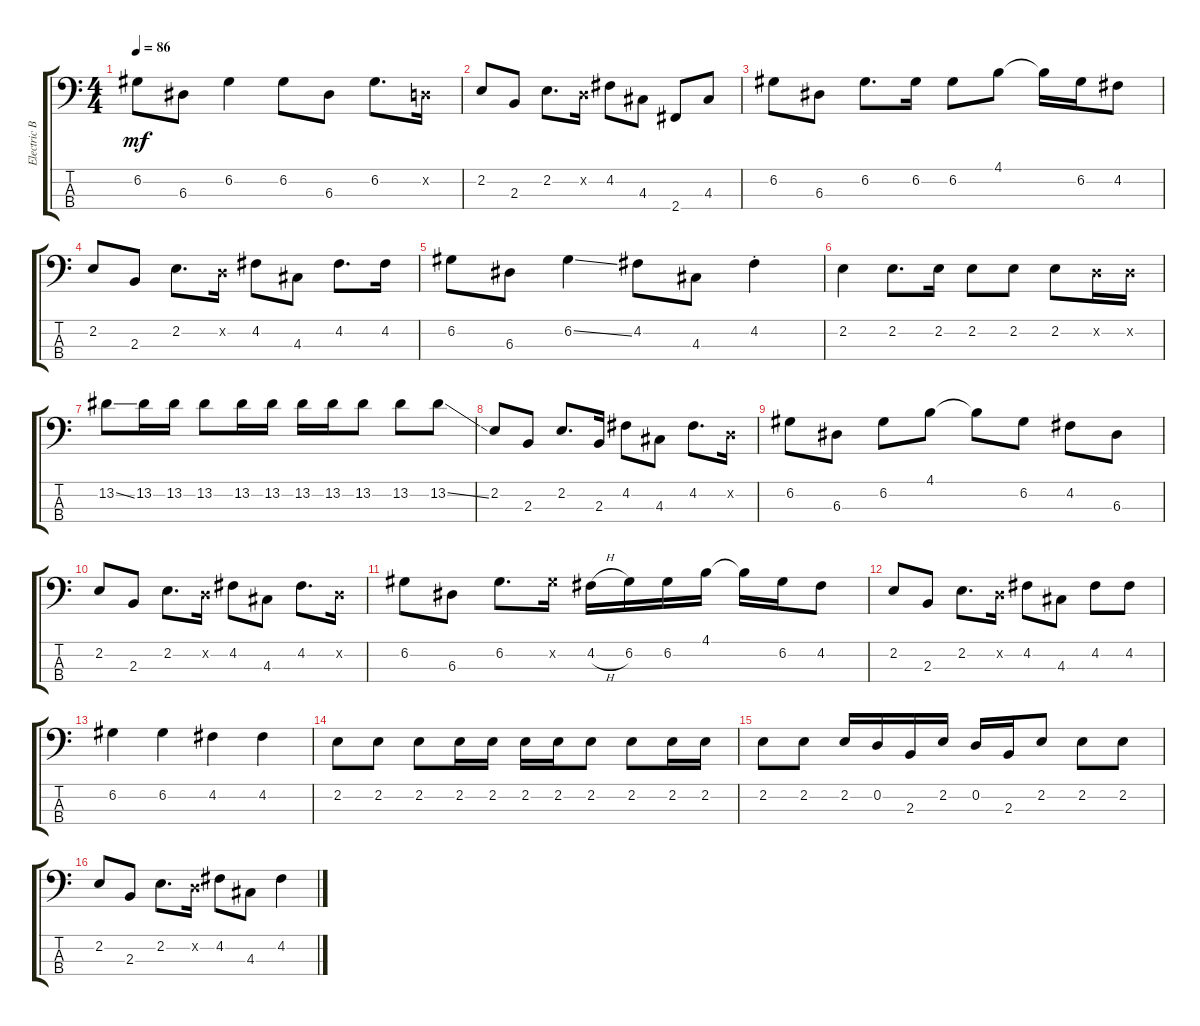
\track ("Electric Bass" "Electric B") {instrument electricbassfinger}
\staff {score tabs}
\tuning (G2 D2 A1 E1) {hide}
\ts (4 4)
\tempo 86
\clef f4
\ks c
6.2.8{dy mf} 6.3.8 6.2.4 6.2.8 6.3.8 6.2.8{d} 0.2{x}.16 |
2.2.8 2.3.8 2.2.8{d} 0.2{x}.16 4.2.8 4.3.8 2.4.8 4.3.8 |
6.2.8 6.3.8 6.2.8{d} 6.2.16 6.2.8 4.1.8 4.1{t}.16 6.2.16 4.2.8 |
2.2.8 2.3.8 2.2.8{d} 0.2{x}.16 4.2.8 4.3.8 4.2.8{d} 4.2.16 |
6.2.8 6.3.8 6.2{ss}.4 4.2.8 4.3.8 4.2{st}.4 |
2.2.4 2.2.8{d} 2.2.16 2.2.8 2.2.8 2.2.8 0.2{x}.16 0.2{x}.16 |
13.2{ss}.8 13.2.16 13.2.16 13.2.8 13.2.16 13.2.16 13.2.16 13.2.16 13.2.8 13.2.8 13.2{ss}.8 |
2.2.8 2.3.8 2.2.8{d} 2.3.16 4.2.8 4.3.8 4.2.8{d} 0.2{x}.16 |
6.2.8 6.3.8 6.2.8 4.1.8 4.1{t}.8 6.2.8 4.2.8 6.3.8 |
2.2.8 2.3.8 2.2.8{d} 0.2{x}.16 4.2.8 4.3.8 4.2.8{d} 0.2{x}.16 |
6.2.8 6.3.8 6.2.8{d} 6.2{x}.16 4.2{h}.16 6.2.16 6.2.16 4.1.16 4.1{t}.16 6.2.16 4.2.8 |
2.2.8 2.3.8 2.2.8{d} 0.2{x}.16 4.2.8 4.3.8 4.2.8 4.2.8 |
6.2.4 6.2.4 4.2.4 4.2.4 |
2.2.8 2.2.8 2.2.8 2.2.16 2.2.16 2.2.16 2.2.16 2.2.8 2.2.8 2.2.16 2.2.16 |
2.2.8 2.2.8 2.2.16 0.2.16 2.3.16 2.2.16 0.2.16 2.3.16 2.2.8 2.2.8 2.2.8 |
2.2.8 2.3.8 2.2.8{d} 0.2{x}.16 4.2.8 4.3.8 4.2.4
